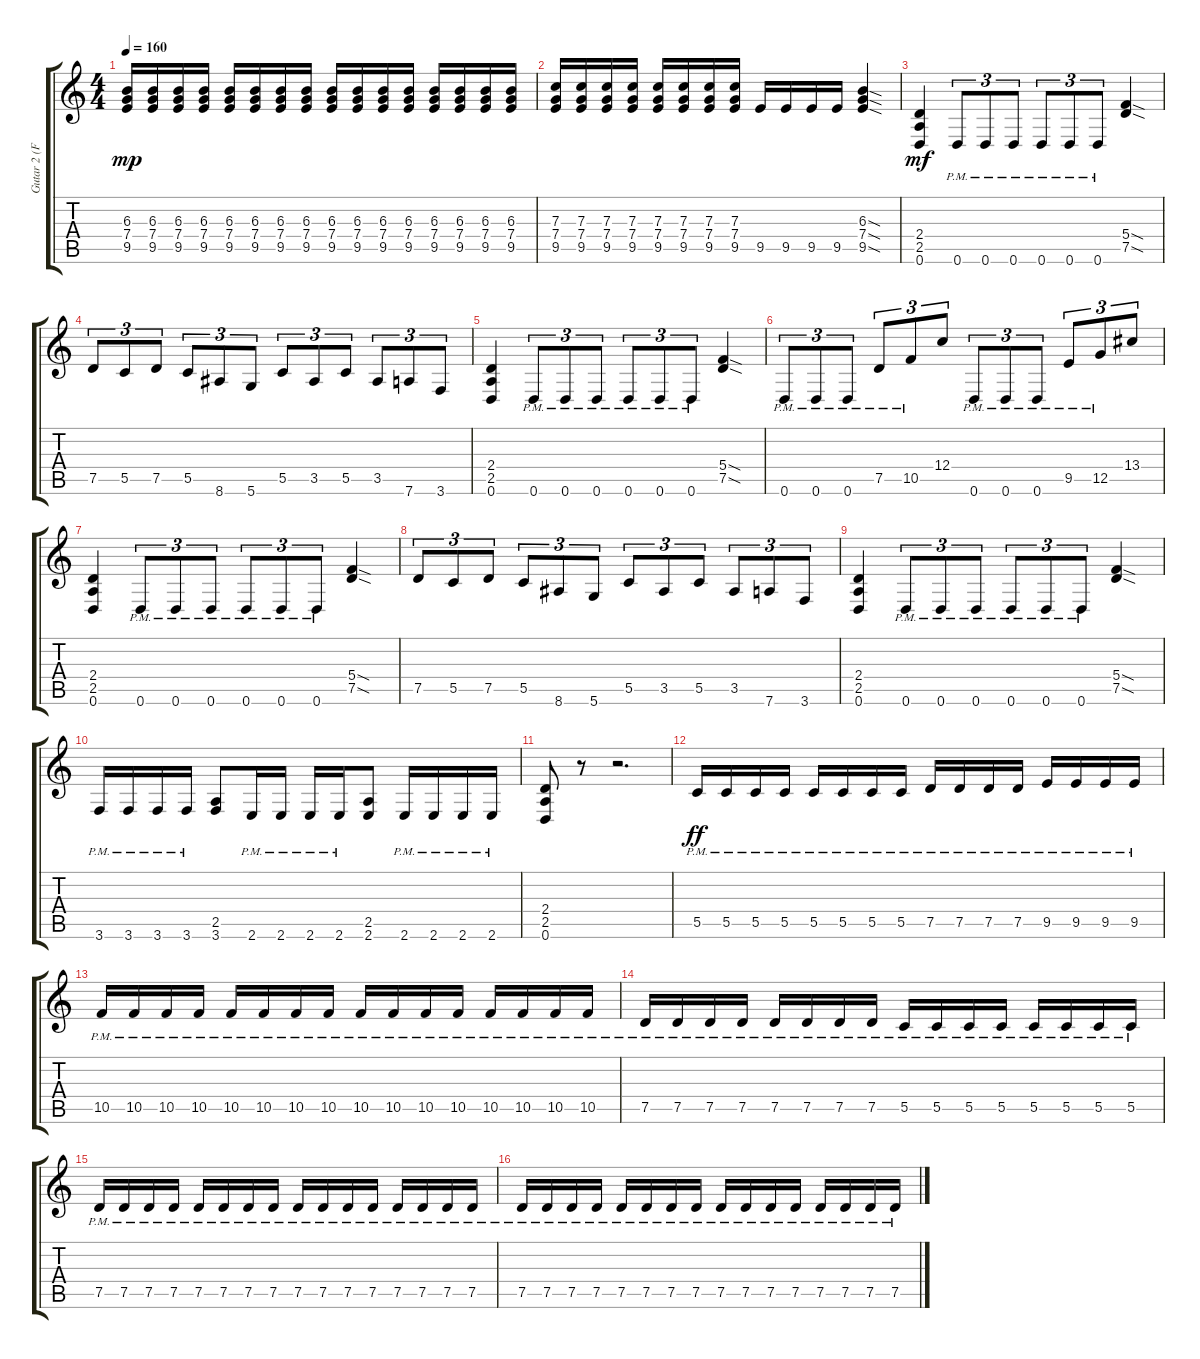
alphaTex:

\track ("Gutar 2 (Francesco)" "Gutar 2 (F") {instrument distortionguitar}
\staff {score tabs}
\tuning (D4 A3 F3 C3 G2 D2) {hide}
\ts (4 4)
\tempo 160
\clef g2
\ks c
(6.3 7.4 9.5).16{dy mp} (6.3 7.4 9.5).16 (6.3 7.4 9.5).16 (6.3 7.4 9.5).16 (6.3 7.4 9.5).16 (6.3 7.4 9.5).16 (6.3 7.4 9.5).16 (6.3 7.4 9.5).16 (6.3 7.4 9.5).16 (6.3 7.4 9.5).16 (6.3 7.4 9.5).16 (6.3 7.4 9.5).16 (6.3 7.4 9.5).16 (6.3 7.4 9.5).16 (6.3 7.4 9.5).16 (6.3 7.4 9.5).16 |
(7.3 7.4 9.5).16 (7.3 7.4 9.5).16 (7.3 7.4 9.5).16 (7.3 7.4 9.5).16 (7.3 7.4 9.5).16 (7.3 7.4 9.5).16 (7.3 7.4 9.5).16 (7.3 7.4 9.5).16 9.5.16 9.5.16 9.5.16 9.5.16 (6.3{sod} 7.4{sod} 9.5{sod}).4 |
(2.4 2.5 0.6).4{dy mf} 0.6{pm}.8{tu (3 2)} 0.6{pm}.8{tu (3 2)} 0.6{pm}.8{tu (3 2)} 0.6{pm}.8{tu (3 2)} 0.6{pm}.8{tu (3 2)} 0.6{pm}.8{tu (3 2)} (5.4{sod} 7.5{sod}).4 |
7.5.8{tu (3 2)} 5.5.8{tu (3 2)} 7.5.8{tu (3 2)} 5.5.8{tu (3 2)} 8.6.8{tu (3 2)} 5.6.8{tu (3 2)} 5.5.8{tu (3 2)} 3.5.8{tu (3 2)} 5.5.8{tu (3 2)} 3.5.8{tu (3 2)} 7.6.8{tu (3 2)} 3.6.8{tu (3 2)} |
(2.4 2.5 0.6).4 0.6{pm}.8{tu (3 2)} 0.6{pm}.8{tu (3 2)} 0.6{pm}.8{tu (3 2)} 0.6{pm}.8{tu (3 2)} 0.6{pm}.8{tu (3 2)} 0.6{pm}.8{tu (3 2)} (5.4{sod} 7.5{sod}).4 |
0.6{pm}.8{tu (3 2)} 0.6{pm}.8{tu (3 2)} 0.6{pm}.8{tu (3 2)} 7.5{pm}.8{tu (3 2)} 10.5{pm}.8{tu (3 2)} 12.4.8{tu (3 2)} 0.6{pm}.8{tu (3 2)} 0.6{pm}.8{tu (3 2)} 0.6{pm}.8{tu (3 2)} 9.5{pm}.8{tu (3 2)} 12.5{pm}.8{tu (3 2)} 13.4.8{tu (3 2)} |
(2.4 2.5 0.6).4 0.6{pm}.8{tu (3 2)} 0.6{pm}.8{tu (3 2)} 0.6{pm}.8{tu (3 2)} 0.6{pm}.8{tu (3 2)} 0.6{pm}.8{tu (3 2)} 0.6{pm}.8{tu (3 2)} (5.4{sod} 7.5{sod}).4 |
7.5.8{tu (3 2)} 5.5.8{tu (3 2)} 7.5.8{tu (3 2)} 5.5.8{tu (3 2)} 8.6.8{tu (3 2)} 5.6.8{tu (3 2)} 5.5.8{tu (3 2)} 3.5.8{tu (3 2)} 5.5.8{tu (3 2)} 3.5.8{tu (3 2)} 7.6.8{tu (3 2)} 3.6.8{tu (3 2)} |
(2.4 2.5 0.6).4 0.6{pm}.8{tu (3 2)} 0.6{pm}.8{tu (3 2)} 0.6{pm}.8{tu (3 2)} 0.6{pm}.8{tu (3 2)} 0.6{pm}.8{tu (3 2)} 0.6{pm}.8{tu (3 2)} (5.4{sod} 7.5{sod}).4 |
3.6{pm}.16 3.6{pm}.16 3.6{pm}.16 3.6{pm}.16 (2.5 3.6).8 2.6{pm}.16 2.6{pm}.16 2.6{pm}.16 2.6{pm}.16 (2.5 2.6).8 2.6{pm}.16 2.6{pm}.16 2.6{pm}.16 2.6{pm}.16 |
(2.4 2.5 0.6).8 r.8 r.2{d} |
5.5{pm}.16{dy ff} 5.5{pm}.16 5.5{pm}.16 5.5{pm}.16 5.5{pm}.16 5.5{pm}.16 5.5{pm}.16 5.5{pm}.16 7.5{pm}.16 7.5{pm}.16 7.5{pm}.16 7.5{pm}.16 9.5{pm}.16 9.5{pm}.16 9.5{pm}.16 9.5{pm}.16 |
10.5{pm}.16 10.5{pm}.16 10.5{pm}.16 10.5{pm}.16 10.5{pm}.16 10.5{pm}.16 10.5{pm}.16 10.5{pm}.16 10.5{pm}.16 10.5{pm}.16 10.5{pm}.16 10.5{pm}.16 10.5{pm}.16 10.5{pm}.16 10.5{pm}.16 10.5{pm}.16 |
7.5{pm}.16 7.5{pm}.16 7.5{pm}.16 7.5{pm}.16 7.5{pm}.16 7.5{pm}.16 7.5{pm}.16 7.5{pm}.16 5.5{pm}.16 5.5{pm}.16 5.5{pm}.16 5.5{pm}.16 5.5{pm}.16 5.5{pm}.16 5.5{pm}.16 5.5{pm}.16 |
7.5{pm}.16 7.5{pm}.16 7.5{pm}.16 7.5{pm}.16 7.5{pm}.16 7.5{pm}.16 7.5{pm}.16 7.5{pm}.16 7.5{pm}.16 7.5{pm}.16 7.5{pm}.16 7.5{pm}.16 7.5{pm}.16 7.5{pm}.16 7.5{pm}.16 7.5{pm}.16 |
7.5{pm}.16 7.5{pm}.16 7.5{pm}.16 7.5{pm}.16 7.5{pm}.16 7.5{pm}.16 7.5{pm}.16 7.5{pm}.16 7.5{pm}.16 7.5{pm}.16 7.5{pm}.16 7.5{pm}.16 7.5{pm}.16 7.5{pm}.16 7.5{pm}.16 7.5{pm}.16
